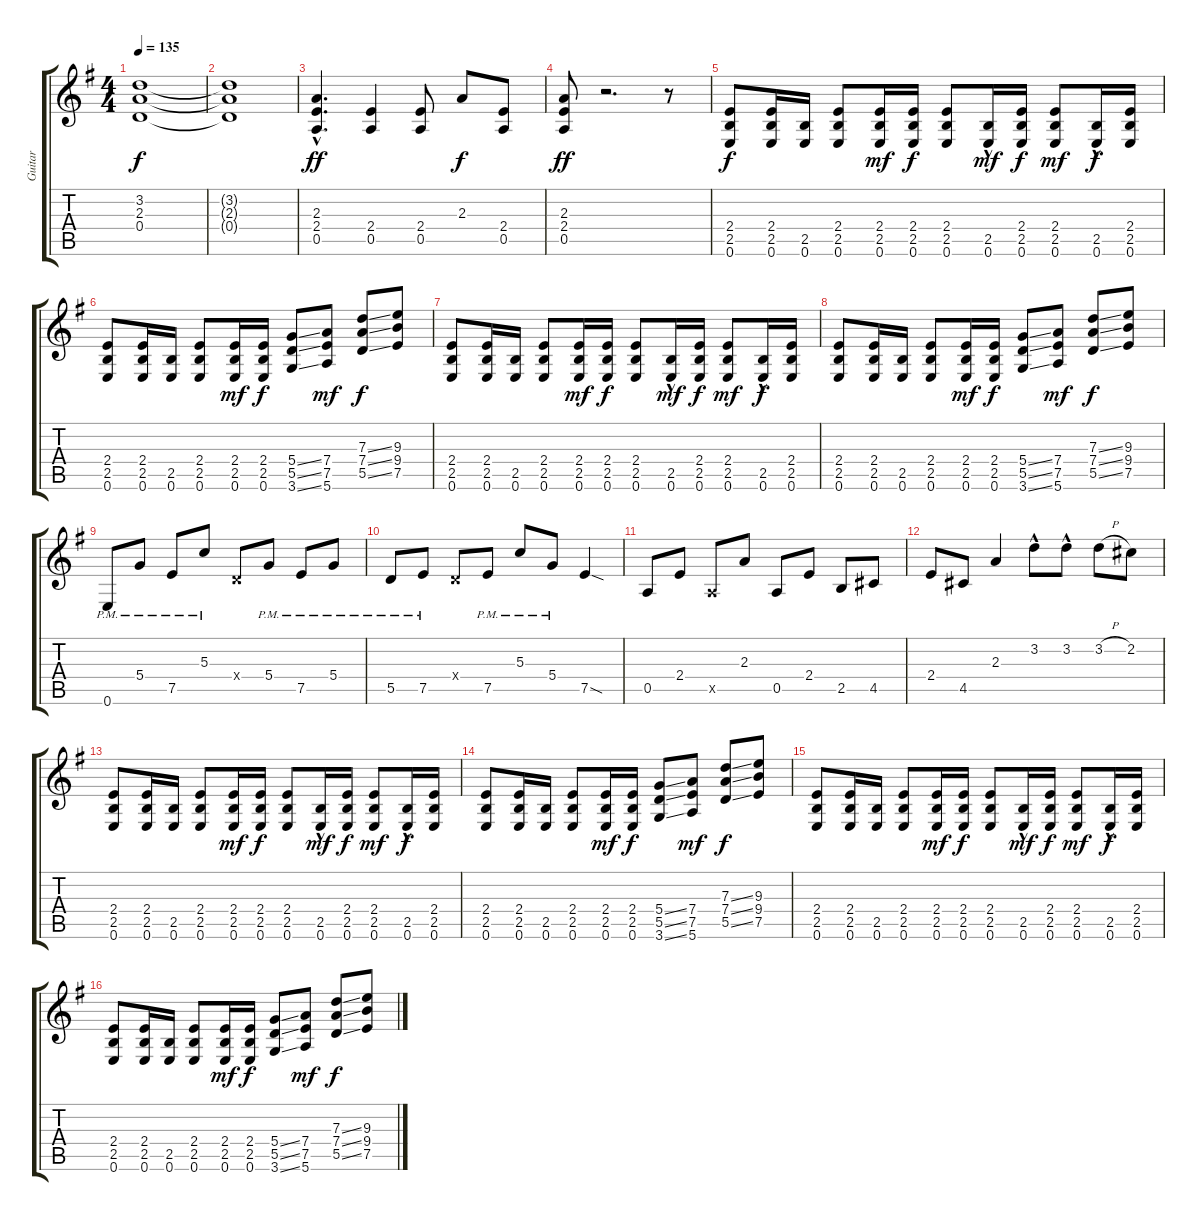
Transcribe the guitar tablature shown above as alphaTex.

\track ("Guitar" "Guitar") {instrument distortionguitar}
\staff {score tabs}
\tuning (E4 B3 G3 D3 A2 E2) {hide}
\ts (4 4)
\tempo 135
\clef g2
\ks g
(3.2 2.3 0.4).1{dy f} |
(3.2{t} 2.3{t} 0.4{t}).1 |
(2.3{hac} 2.4{hac} 0.5{hac}).4{d dy ff} (2.4 0.5).4 (2.4 0.5).8 2.3.8{dy f} (2.4 0.5).8 |
(2.3 2.4 0.5).8{dy ff} r.2{d} r.8 |
(2.4 2.5 0.6).8{dy f} (2.4 2.5 0.6).16 (2.5 0.6).16 (2.4 2.5 0.6).8 (2.4 2.5 0.6).16{dy mf} (2.4 2.5 0.6).16{dy f} (2.4 2.5 0.6).8 (2.5{hac} 0.6{hac}).16{dy mf} (2.4 2.5 0.6).16{dy f} (2.4 2.5 0.6).8{dy mf} (2.5{hac} 0.6).16{dy f} (2.4 2.5 0.6).16 |
(2.4 2.5 0.6).8 (2.4 2.5 0.6).16 (2.5 0.6).16 (2.4 2.5 0.6).8 (2.4 2.5 0.6).16{dy mf} (2.4 2.5 0.6).16{dy f} (5.4{ss} 5.5{ss} 3.6{ss}).8 (7.4 7.5 5.6).8{dy mf} (7.3{ss} 7.4{ss} 5.5{ss}).8{dy f} (9.3 9.4 7.5).8 |
(2.4 2.5 0.6).8 (2.4 2.5 0.6).16 (2.5 0.6).16 (2.4 2.5 0.6).8 (2.4 2.5 0.6).16{dy mf} (2.4 2.5 0.6).16{dy f} (2.4 2.5 0.6).8 (2.5{hac} 0.6{hac}).16{dy mf} (2.4 2.5 0.6).16{dy f} (2.4 2.5 0.6).8{dy mf} (2.5{hac} 0.6).16{dy f} (2.4 2.5 0.6).16 |
(2.4 2.5 0.6).8 (2.4 2.5 0.6).16 (2.5 0.6).16 (2.4 2.5 0.6).8 (2.4 2.5 0.6).16{dy mf} (2.4 2.5 0.6).16{dy f} (5.4{ss} 5.5{ss} 3.6{ss}).8 (7.4 7.5 5.6).8{dy mf} (7.3{ss} 7.4{ss} 5.5{ss}).8{dy f} (9.3 9.4 7.5).8 |
0.6{pm}.8 5.4{pm}.8 7.5{pm}.8 5.3{pm}.8 0.4{x}.8 5.4{pm}.8 7.5{pm}.8 5.4{pm}.8 |
5.5{pm}.8 7.5{pm}.8 0.4{x}.8 7.5{pm}.8 5.3{pm}.8 5.4{pm}.8 7.5{sod}.4 |
0.5.8 2.4.8 0.5{x}.8 2.3.8 0.5.8 2.4.8 2.5.8 4.5.8 |
2.4.8 4.5.8 2.3.4 3.2{hac}.8 3.2{hac}.8 3.2{h}.8 2.2.8 |
(2.4 2.5 0.6).8 (2.4 2.5 0.6).16 (2.5 0.6).16 (2.4 2.5 0.6).8 (2.4 2.5 0.6).16{dy mf} (2.4 2.5 0.6).16{dy f} (2.4 2.5 0.6).8 (2.5{hac} 0.6{hac}).16{dy mf} (2.4 2.5 0.6).16{dy f} (2.4 2.5 0.6).8{dy mf} (2.5{hac} 0.6).16{dy f} (2.4 2.5 0.6).16 |
(2.4 2.5 0.6).8 (2.4 2.5 0.6).16 (2.5 0.6).16 (2.4 2.5 0.6).8 (2.4 2.5 0.6).16{dy mf} (2.4 2.5 0.6).16{dy f} (5.4{ss} 5.5{ss} 3.6{ss}).8 (7.4 7.5 5.6).8{dy mf} (7.3{ss} 7.4{ss} 5.5{ss}).8{dy f} (9.3 9.4 7.5).8 |
(2.4 2.5 0.6).8 (2.4 2.5 0.6).16 (2.5 0.6).16 (2.4 2.5 0.6).8 (2.4 2.5 0.6).16{dy mf} (2.4 2.5 0.6).16{dy f} (2.4 2.5 0.6).8 (2.5{hac} 0.6{hac}).16{dy mf} (2.4 2.5 0.6).16{dy f} (2.4 2.5 0.6).8{dy mf} (2.5{hac} 0.6).16{dy f} (2.4 2.5 0.6).16 |
(2.4 2.5 0.6).8 (2.4 2.5 0.6).16 (2.5 0.6).16 (2.4 2.5 0.6).8 (2.4 2.5 0.6).16{dy mf} (2.4 2.5 0.6).16{dy f} (5.4{ss} 5.5{ss} 3.6{ss}).8 (7.4 7.5 5.6).8{dy mf} (7.3{ss} 7.4{ss} 5.5{ss}).8{dy f} (9.3 9.4 7.5).8
